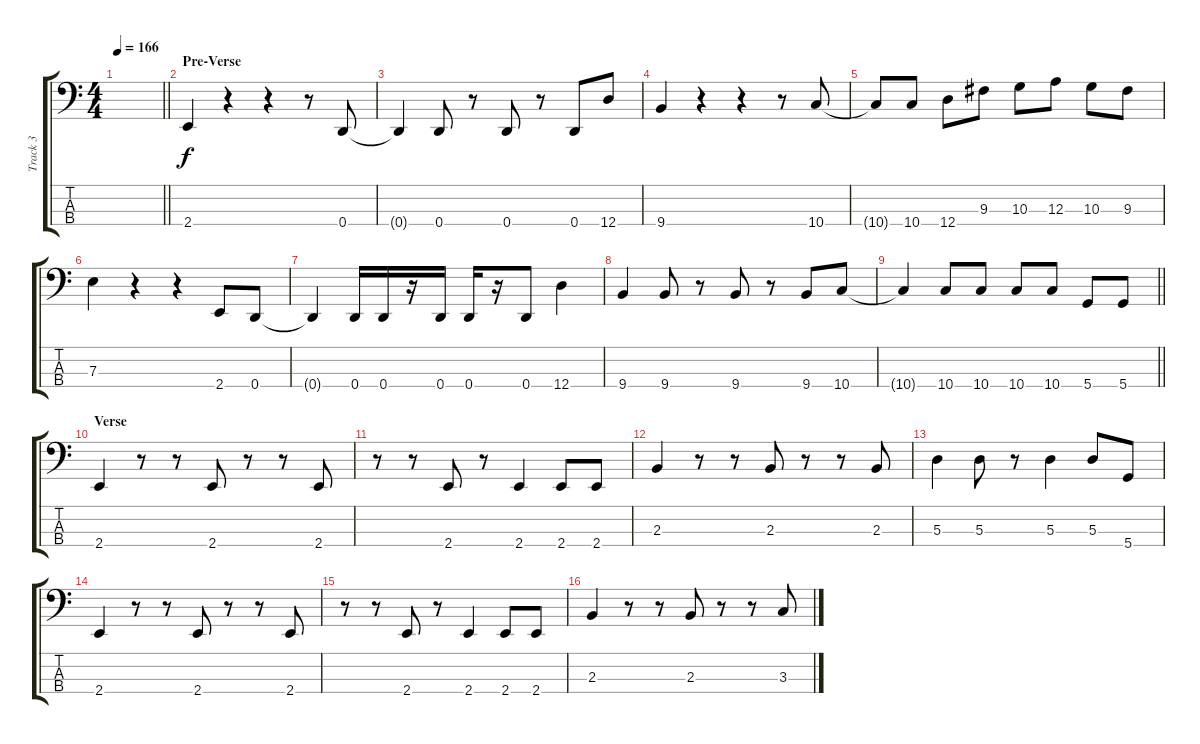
\track ("Track 3" "Track 3") {instrument electricbasspick}
\staff {score tabs}
\tuning (G2 D2 A1 D1) {hide}
\ts (4 4)
\tempo 166
\clef f4
\barLineRight lightlight
\ks c
|
\section ("" "Pre-Verse")
2.4.4 r.4 r.4 r.8 0.4.8 |
0.4{t}.4 0.4.8 r.8 0.4.8 r.8 0.4.8 12.4.8 |
9.4.4 r.4 r.4 r.8 10.4.8 |
10.4{t}.8 10.4.8 12.4.8 9.3.8 10.3.8 12.3.8 10.3.8 9.3.8 |
7.3.4 r.4 r.4 2.4.8 0.4.8 |
0.4{t}.4 0.4.16 0.4.16 r.16 0.4.16 0.4.16 r.16 0.4.8 12.4.4 |
9.4.4 9.4.8 r.8 9.4.8 r.8 9.4.8 10.4.8 |
\barLineRight lightlight
10.4{t}.4 10.4.8 10.4.8 10.4.8 10.4.8 5.4.8 5.4.8 |
\section ("" "Verse")
2.4.4 r.8 r.8 2.4.8 r.8 r.8 2.4.8 |
r.8 r.8 2.4.8 r.8 2.4.4 2.4.8 2.4.8 |
2.3.4 r.8 r.8 2.3.8 r.8 r.8 2.3.8 |
5.3.4 5.3.8 r.8 5.3.4 5.3.8 5.4.8 |
2.4.4 r.8 r.8 2.4.8 r.8 r.8 2.4.8 |
r.8 r.8 2.4.8 r.8 2.4.4 2.4.8 2.4.8 |
2.3.4 r.8 r.8 2.3.8 r.8 r.8 3.3.8
